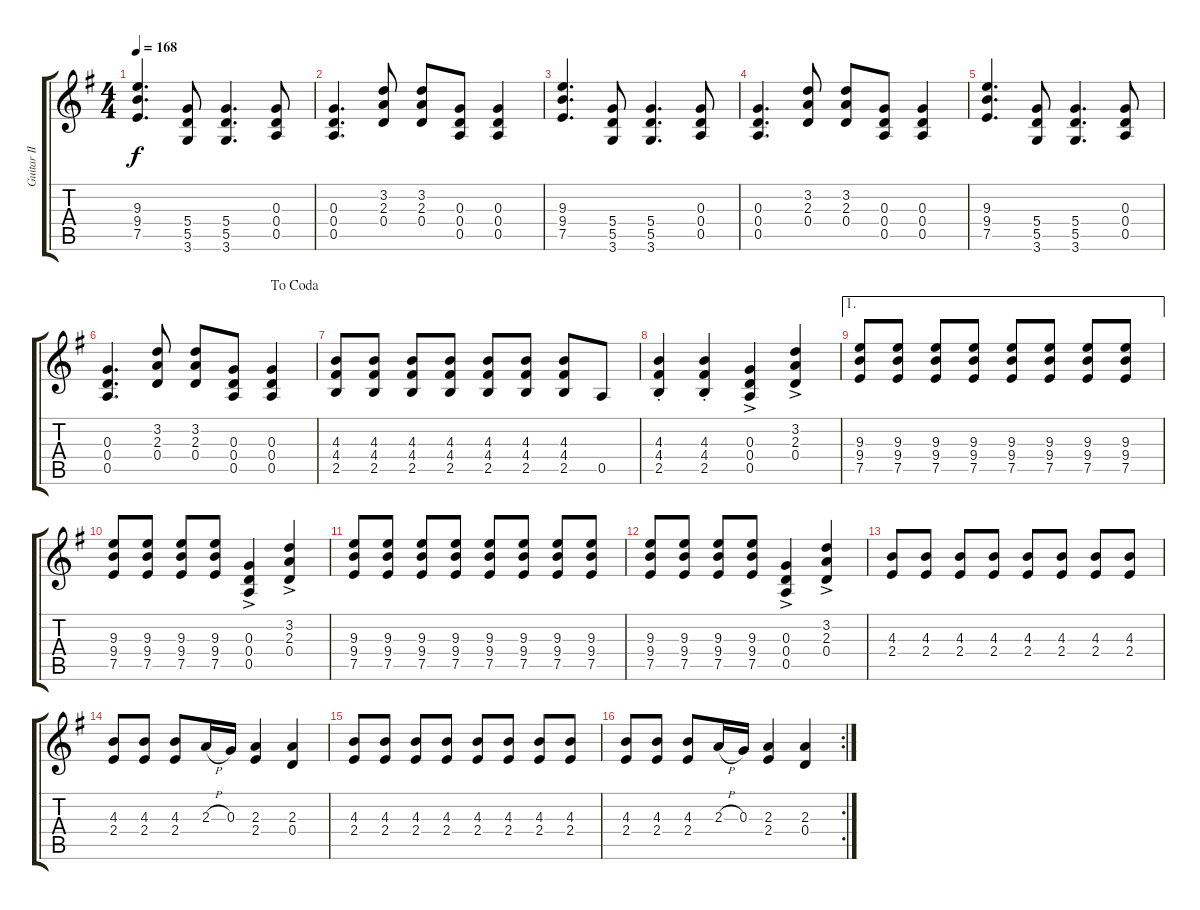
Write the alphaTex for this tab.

\track ("Guitar II" "Guitar II") {instrument distortionguitar}
\staff {score tabs}
\tuning (E4 B3 G3 D3 A2 E2) {hide}
\ts (4 4)
\tempo 168
\clef g2
\ks g
(9.3 9.4 7.5).4{d dy f} (5.4 5.5 3.6).8 (5.4 5.5 3.6).4{d} (0.3 0.4 0.5).8 |
(0.3 0.4 0.5).4{d} (3.2 2.3 0.4).8 (3.2 2.3 0.4).8 (0.3 0.4 0.5).8 (0.3 0.4 0.5).4 |
(9.3 9.4 7.5).4{d} (5.4 5.5 3.6).8 (5.4 5.5 3.6).4{d} (0.3 0.4 0.5).8 |
(0.3 0.4 0.5).4{d} (3.2 2.3 0.4).8 (3.2 2.3 0.4).8 (0.3 0.4 0.5).8 (0.3 0.4 0.5).4 |
(9.3 9.4 7.5).4{d} (5.4 5.5 3.6).8 (5.4 5.5 3.6).4{d} (0.3 0.4 0.5).8 |
\jump dacoda
(0.3 0.4 0.5).4{d} (3.2 2.3 0.4).8 (3.2 2.3 0.4).8 (0.3 0.4 0.5).8 (0.3 0.4 0.5).4 |
(4.3 4.4 2.5).8 (4.3 4.4 2.5).8 (4.3 4.4 2.5).8 (4.3 4.4 2.5).8 (4.3 4.4 2.5).8 (4.3 4.4 2.5).8 (4.3 4.4 2.5).8 0.5.8 |
(4.3{st} 4.4{st} 2.5{st}).4 (4.3{st} 4.4{st} 2.5{st}).4 (0.3{ac} 0.4{ac} 0.5{ac}).4 (3.2{ac} 2.3{ac} 0.4{ac}).4 |
\ae 1
(9.3 9.4 7.5).8 (9.3 9.4 7.5).8 (9.3 9.4 7.5).8 (9.3 9.4 7.5).8 (9.3 9.4 7.5).8 (9.3 9.4 7.5).8 (9.3 9.4 7.5).8 (9.3 9.4 7.5).8 |
(9.3 9.4 7.5).8 (9.3 9.4 7.5).8 (9.3 9.4 7.5).8 (9.3 9.4 7.5).8 (0.3{ac} 0.4{ac} 0.5{ac}).4 (3.2{ac} 2.3{ac} 0.4{ac}).4 |
(9.3 9.4 7.5).8 (9.3 9.4 7.5).8 (9.3 9.4 7.5).8 (9.3 9.4 7.5).8 (9.3 9.4 7.5).8 (9.3 9.4 7.5).8 (9.3 9.4 7.5).8 (9.3 9.4 7.5).8 |
(9.3 9.4 7.5).8 (9.3 9.4 7.5).8 (9.3 9.4 7.5).8 (9.3 9.4 7.5).8 (0.3{ac} 0.4{ac} 0.5{ac}).4 (3.2{ac} 2.3{ac} 0.4{ac}).4 |
(4.3 2.4).8 (4.3 2.4).8 (4.3 2.4).8 (4.3 2.4).8 (4.3 2.4).8 (4.3 2.4).8 (4.3 2.4).8 (4.3 2.4).8 |
(4.3 2.4).8 (4.3 2.4).8 (4.3 2.4).8 2.3{h}.16 0.3.16 (2.3 2.4).4 (2.3 0.4).4 |
(4.3 2.4).8 (4.3 2.4).8 (4.3 2.4).8 (4.3 2.4).8 (4.3 2.4).8 (4.3 2.4).8 (4.3 2.4).8 (4.3 2.4).8 |
\rc 2
(4.3 2.4).8 (4.3 2.4).8 (4.3 2.4).8 2.3{h}.16 0.3.16 (2.3 2.4).4 (2.3 0.4).4
